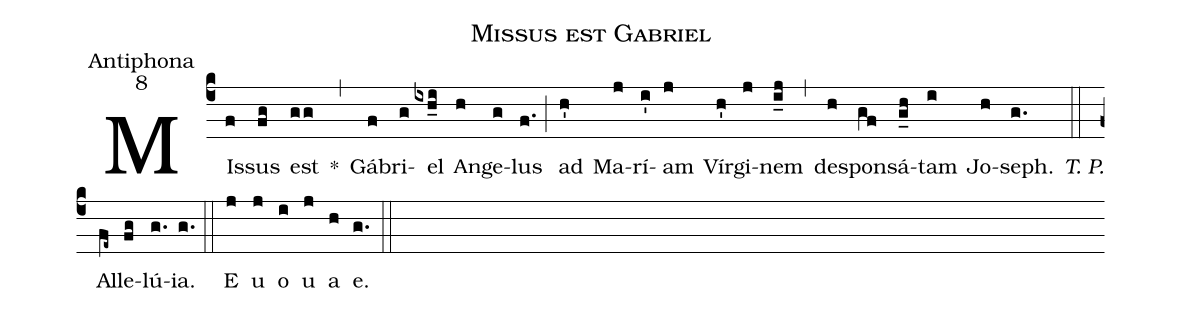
name:Missus est Gabriel;
office-part:Antiphona;
mode:8;
%%
(c4) MIs(f)sus(fg) est(gg) *(,) Gá(f)bri(g)el(ixh_i) An(h)ge(g)lus(f.) (;) ad(h') Ma(j)rí(i')am(j) Vír(h')gi(j)nem(i_j) (,) de(h)spon(gf)sá(g_h)tam(i) Jo(h)seph.(g.) <i>T. P.</i>(::) Al(fe~)le(fg)lú(g.)ia.(g.) (::) <eu>E(j) u(j) o(i) u(j) a(h) e.</eu>(g.) (::)
